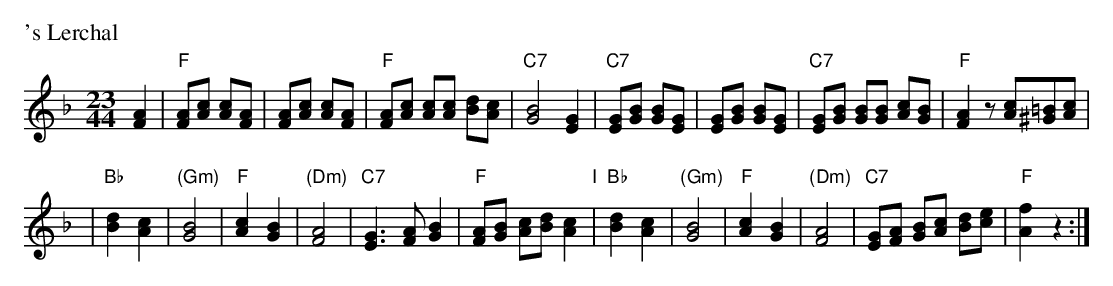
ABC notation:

X:1
M: 23/44
L: 1/8
P: 's Lerchal
K: F
[A2F2] \
| "F"[AF][cA] [cA][AF] | [AF][cA] [cA][AF] \
| "F"[AF][cA] [cA][cA] [dB][cA] | "C7"[B4G4] [G2E2] \
| "C7"[GE][BG] [BG][GE] | [GE][BG] [BG][GE] \
| "C7"[GE][BG] [BG][BG] [cA][BG] | "F"[A2F2] z [cA][=B^G][cA] |
| "Bb"[d2B2] [c2A2] | "(Gm)"[B4G4] \
| "F"[c2A2] [B2G2] | "(Dm)"[A4F4] \
| "C7"[G3E3] [AF][B2G2] | "F"[AF][BG] [cA][dB] [c2A2] \
"I"\
| "Bb"[d2B2] [c2A2] | "(Gm)"[B4G4] \
| "F"[c2A2] [B2G2] | "(Dm)"[A4F4] \
| "C7"[GE][AF] [BG][cA] [dB][ec] | "F"[f2A2] z2 :|
